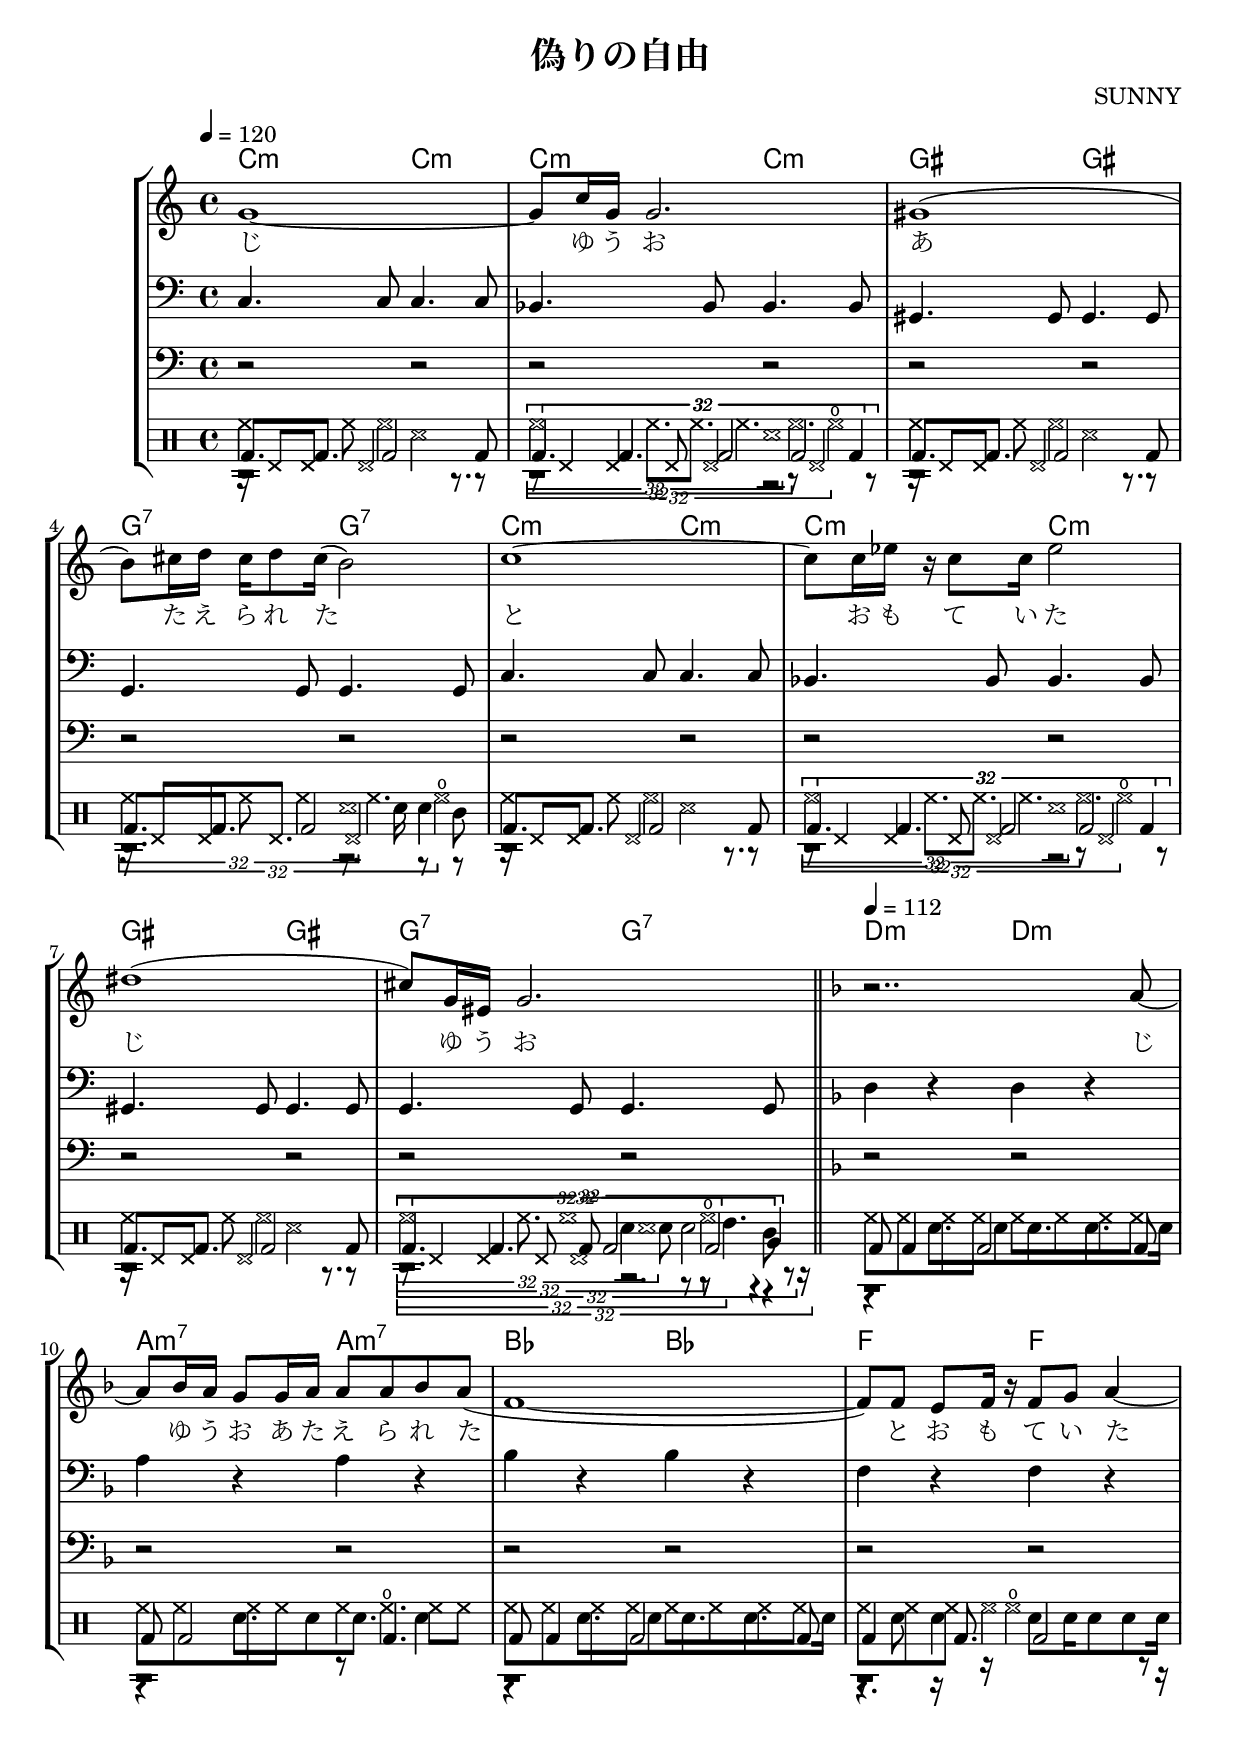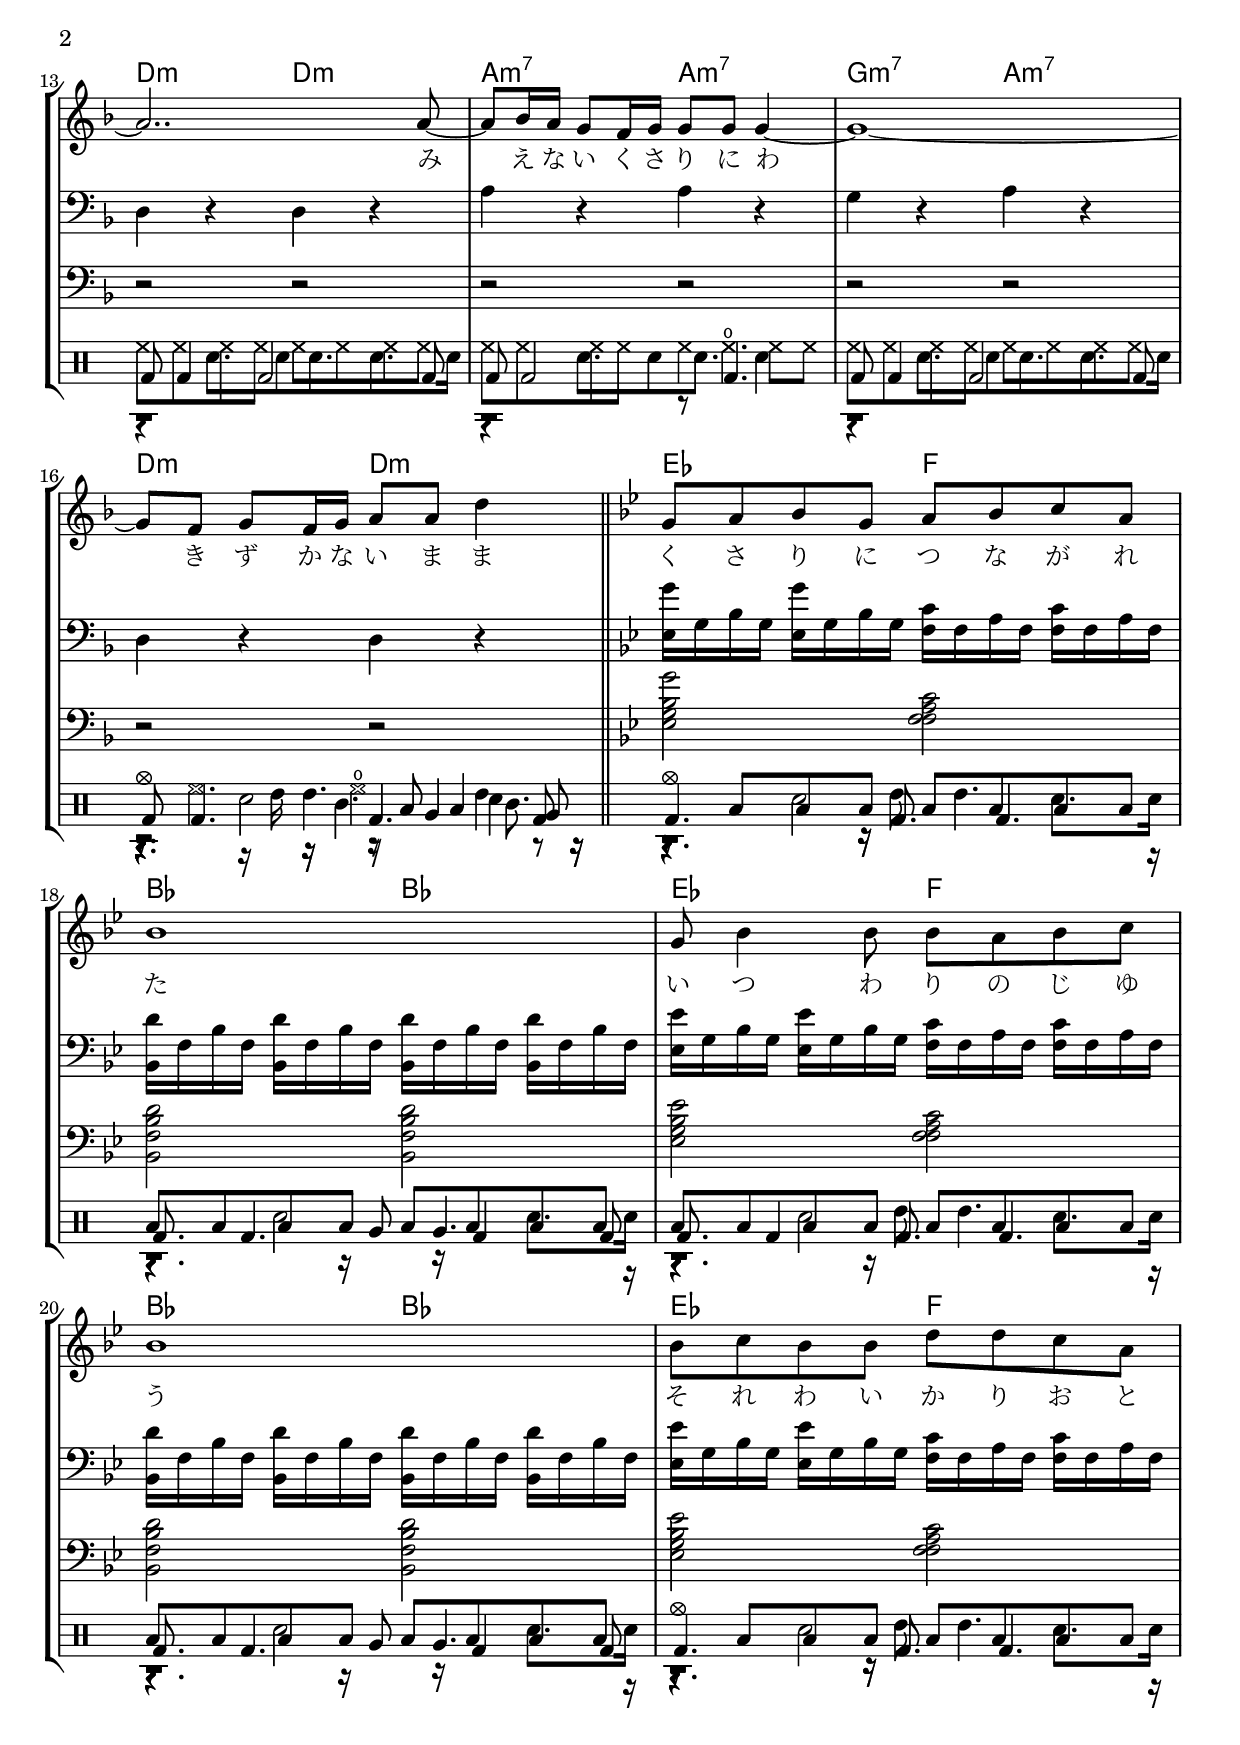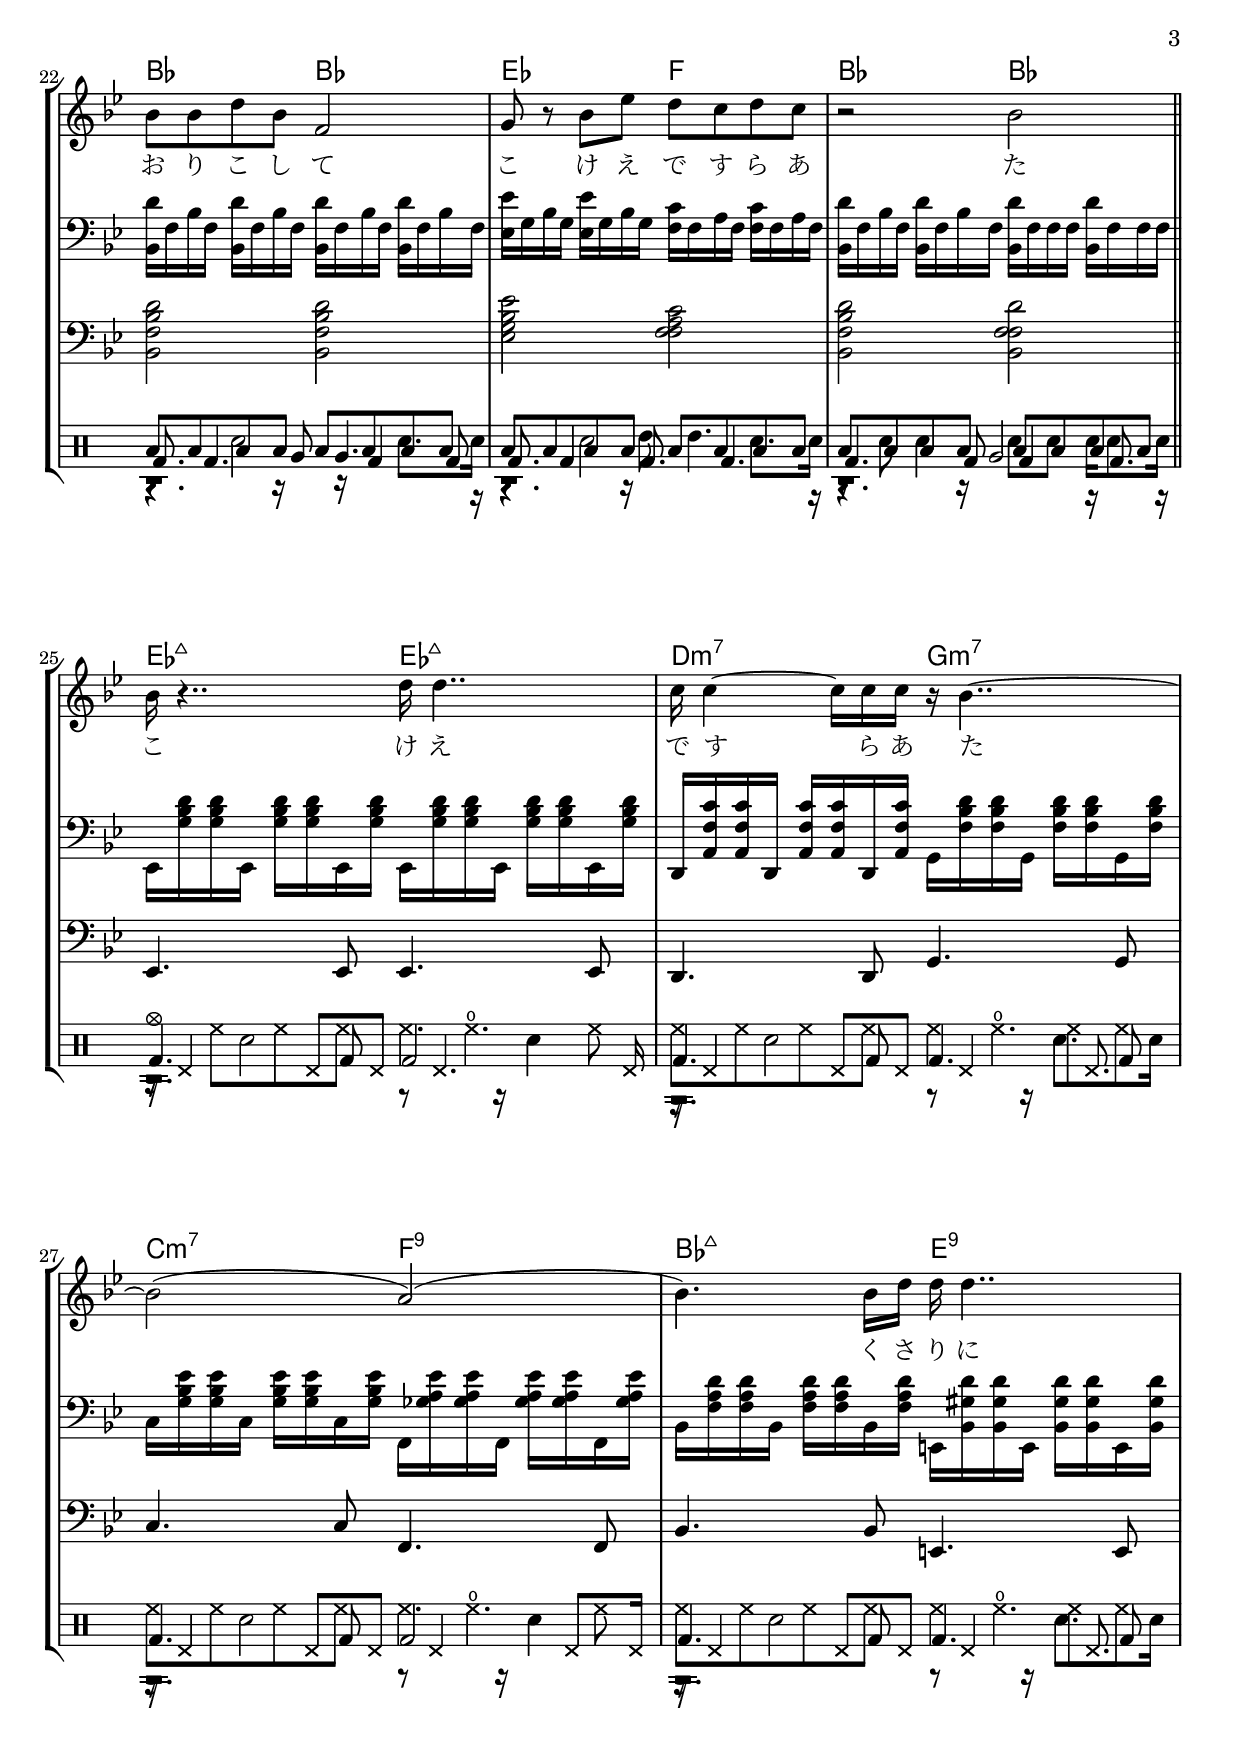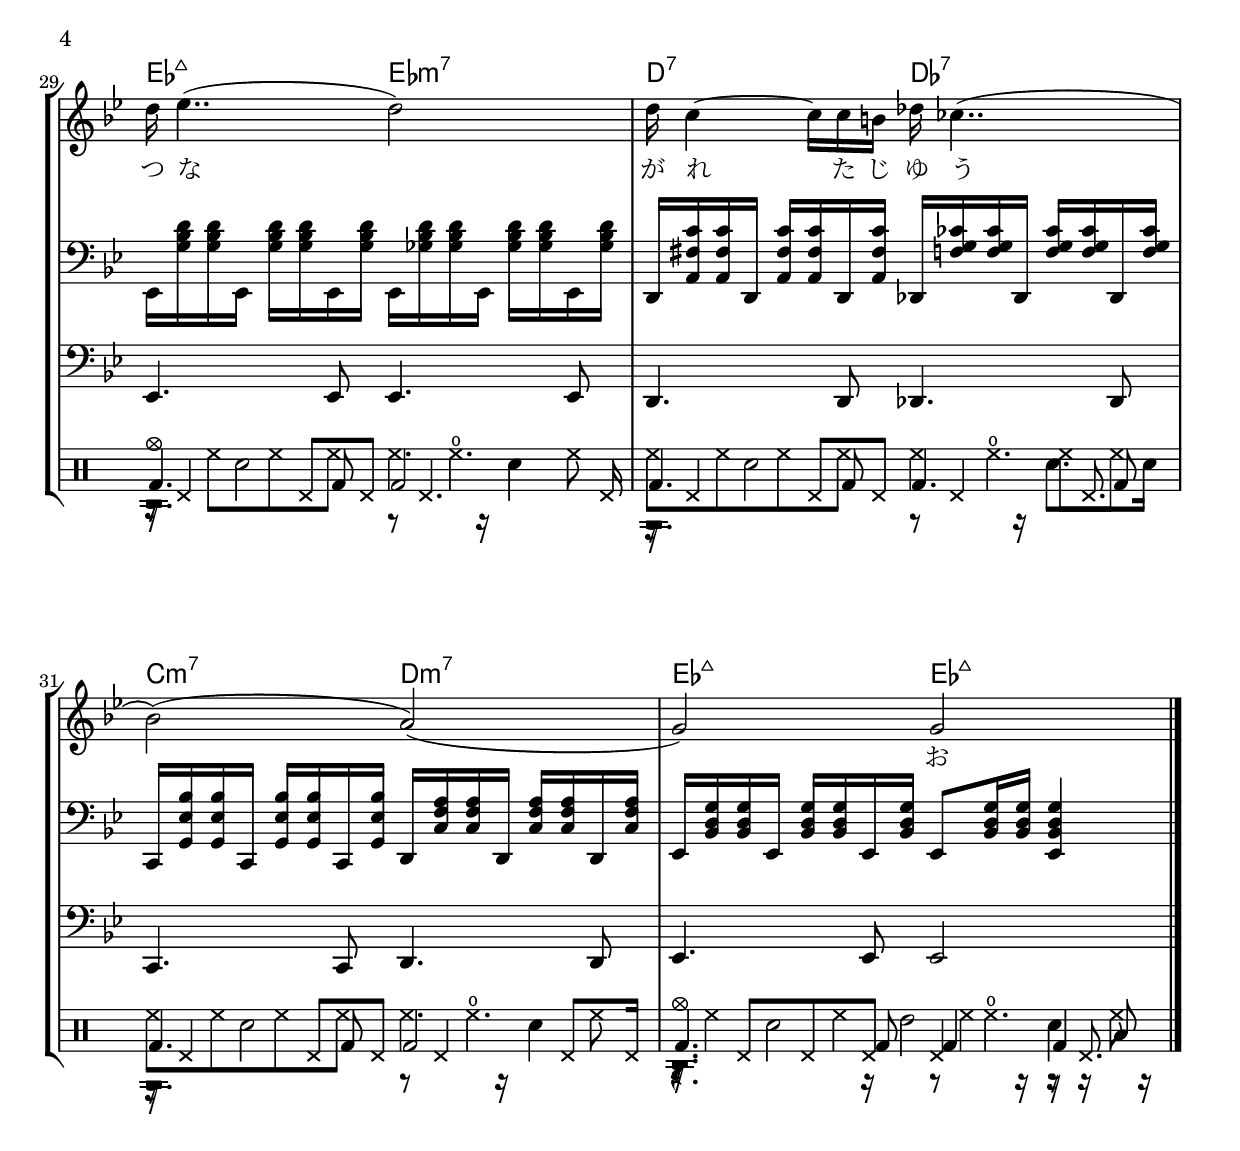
\version "2.12.1"

\header {
	title = \markup {偽りの自由}
	composer = \markup \center-column {SUNNY}
}

harmony = \chordmode {
	c2:m c:m c:m c:m gis gis g:7 g:7 c:m c:m c:m c:m gis gis g:7 g:7 

	d:m d:m a:min7 a:min7 bes bes f f d:m d:m a:min7 a:min7 g:min7 a:min7 d:m d:m 

	es f bes bes es f bes bes es f bes bes es f bes bes 

	es:maj7 es:maj7 d:min7 g:min7 c:min7 f:9 bes:maj7 e:9 es:maj7 es:min7 d:7 des:7 c:min7 d:min7 es:maj7 es:maj7 
}

melody = {
	\set Staff.midiInstrument = #"Trumpet"
		\key c \major
	\tempo 4 = 120
 g'1~ 
	g'8  c''16  g'16  g'2. 
	gis'1 
	(b'8)  cis''16  d''16  cis''16  d''8  cis''16  (b'2) 
	c''1~ 
	c''8  c''16  es''16  r16  c''8  c''16  es''2 
	dis''1 
	(cis''8)  g'16  eis'16  g'2.
	\set Staff.midiInstrument = #"fss0.31"
		\key f \major
	\tempo 4 = 112
r2.. a'8~ 
	a'8  bes'16  a'16  g'8  g'16  a'16  a'8  a'8  bes'8  a'8 
	(f'1~ 
	f'8)  f'8  e'8  f'16  r16  f'8  g'8  a'4~ 
	a'2..  a'8~ 
	a'8  bes'16  a'16  g'8  f'16  g'16  g'8  g'8  g'4~ 
	g'1~ 
	g'8  f'8  g'8  f'16  g'16  a'8  a'8  d''4
	\set Staff.midiInstrument = #"fss0.31"
		\key bes \major
 g'8  a'8  bes'8  g'8  a'8  bes'8  c''8  a'8 
	bes'1 
	g'8  bes'4  bes'8  bes'8  a'8  bes'8  c''8 
	bes'1 
	bes'8  c''8  bes'8  bes'8  d''8  d''8  c''8  a'8 
	bes'8  bes'8  d''8  bes'8  f'2 
	g'8  r8  bes'8  es''8  d''8  c''8  d''8  c''8 
	r2  bes'2
	\set Staff.midiInstrument = #"Trumpet"
	 bes'16  r4..  d''16  d''4.. 
	c''16  c''4~c''16  c''16  c''16  r16  bes'4..~ 
	bes'2  (a'2) 
	(bes'4.)  bes'16  d''16  d''16  d''4.. 
	d''16  es''4..  (d''2) 
	d''16  c''4~c''16  c''16  b'16  des''16  ces''4.. 
	(bes'2)  (a'2) 
	(g'2)  g'2
	\bar "|."
}

words = \lyricmode {
	じ  ゆ  う  お  あ  た  え  ら  れ  た  と  お  も  て  い  た  じ  ゆ  う  お  
	じ  ゆ  う  お  あ  た  え  ら  れ  た  と  お  も  て  い  た  み  え  な  い  く  さ  り  に  わ  き  ず  か  な  い  ま  ま  
	く  さ  り  に  つ  な  が  れ  た  い  つ  わ  り  の  じ  ゆ  う  そ  れ  わ  い  か  り  お  と  お  り  こ  し  て  こ  け  え  で  す  ら  あ  た  
	こ  け  え  で  す  ら  あ  た  く  さ  り  に  つ  な  が  れ  た  じ  ゆ  う  お  
}

tempochange = {
	\tempo 4 = 120
	r1 | r1 | r1 | r1 | r1 | r1 | r1 | r1 \bar "||"
	\tempo 4 = 112
	r1 | r1 | r1 | r1 | r1 | r1 | r1 | r1 \bar "||"
	\tempo 4 = 112
	r1 | r1 | r1 | r1 | r1 | r1 | r1 | r1 \bar "||"
	\tempo 4 = 112
	r1 | r1 | r1 | r1 | r1 | r1 | r1 | r1 \bar "|."
}

mainacc = {
	\clef bass
	\set Staff.midiInstrument = #"Tuba"
	\key c \major
	\tempo 4 = 120
	c4.c8
	c4.c8
	bes,4.bes,8
	bes,4.bes,8
	gis,4.gis,8
	gis,4.gis,8
	g,4.g,8
	g,4.g,8
	c4.c8
	c4.c8
	bes,4.bes,8
	bes,4.bes,8
	gis,4.gis,8
	gis,4.gis,8
	g,4.g,8
	g,4.g,8
	\bar "||"

	\set Staff.midiInstrument = #"Lead 7 (fifths)"
	\key f \major
	\tempo 4 = 112
	d4 r4
	d4 r4
	a4 r4
	a4 r4
	bes4 r4
	bes4 r4
	f4 r4
	f4 r4
	d4 r4
	d4 r4
	a4 r4
	a4 r4
	g4 r4
	a4 r4
	d4 r4
	d4 r4
	\bar "||"

	\set Staff.midiInstrument = #"Taiko Drum"
	\key bes \major
	<es g'>16 g bes g <es g'> g bes g
	<f c'>16 f a f <f c'> f a f
	<bes, d'>16 f bes f <bes, d'> f bes f
	<bes, d'>16 f bes f <bes, d'> f bes f
	<es es'>16 g bes g <es es'> g bes g
	<f c'>16 f a f <f c'> f a f
	<bes, d'>16 f bes f <bes, d'> f bes f
	<bes, d'>16 f bes f <bes, d'> f bes f
	<es es'>16 g bes g <es es'> g bes g
	<f c'>16 f a f <f c'> f a f
	<bes, d'>16 f bes f <bes, d'> f bes f
	<bes, d'>16 f bes f <bes, d'> f bes f
	<es es'>16 g bes g <es es'> g bes g
	<f c'>16 f a f <f c'> f a f
	<bes, d'>16 f bes f <bes, d'> f bes f
	<bes, d'>16 f f f <bes, d'> f f f
	\bar "||"

	\set Staff.midiInstrument = #"Taiko Drum"
	es,16 <g bes d'>16 <g bes d'>16 es,16   <g bes d'>16 <g bes d'>16 es,16 <g bes d'>16
	es,16 <g bes d'>16 <g bes d'>16 es,16   <g bes d'>16 <g bes d'>16 es,16 <g bes d'>16
	d,16 <a, f c'>16 <a, f c'>16 d,16   <a, f c'>16 <a, f c'>16 d,16 <a, f c'>16
	g,16 <f bes d'>16 <f bes d'>16 g,16   <f bes d'>16 <f bes d'>16 g,16 <f bes d'>16
	c16 <g bes es'>16 <g bes es'>16 c16   <g bes es'>16 <g bes es'>16 c16 <g bes es'>16
	f,16 <ges a es'>16 <ges a es'>16 f,16   <ges a es'>16 <ges a es'>16 f,16 <ges a es'>16
	bes,16 <f a d'>16 <f a d'>16 bes,16   <f a d'>16 <f a d'>16 bes,16 <f a d'>16
	e,16 <bes, gis d'>16 <bes, gis d'>16 e,16   <bes, gis d'>16 <bes, gis d'>16 e,16 <bes, gis d'>16
	es,16 <g bes d'>16 <g bes d'>16 es,16   <g bes d'>16 <g bes d'>16 es,16 <g bes d'>16
	es,16 <ges bes d'>16 <ges bes d'>16 es,16   <ges bes d'>16 <ges bes d'>16 es,16 <ges bes d'>16
	d,16 <a, fis c'>16 <a, fis c'>16 d,16   <a, fis c'>16 <a, fis c'>16 d,16 <a, fis c'>16
	des,16 <g f ces'>16 <g f ces'>16 des,16   <g f ces'>16 <g f ces'>16 des,16 <g f ces'>16
	c,16 <g, es bes>16 <g, es bes>16 c,16   <g, es bes>16 <g, es bes>16 c,16 <g, es bes>16
	d,16 <c f a>16 <c f a>16 d,16   <c f a>16 <c f a>16 d,16 <c f a>16
	es,16 <bes, d g>16 <bes, d g>16 es,16   <bes, d g>16 <bes, d g>16 es,16 <bes, d g>16
	es,8 <bes, d g>16 <bes, d g>16 <es, bes, d g>4
	\bar "|."
}

subacc = {
	\clef bass
	\set Staff.midiInstrument = #"Acoustic grand"
	\key c \major
	\tempo 4 = 120
	r2
	r2
	r2
	r2
	r2
	r2
	r2
	r2
	r2
	r2
	r2
	r2
	r2
	r2
	r2
	r2
	\bar "||"

	\set Staff.midiInstrument = #"Contrabass"
	\key f \major
	\tempo 4 = 112
	r2
	r2
	r2
	r2
	r2
	r2
	r2
	r2
	r2
	r2
	r2
	r2
	r2
	r2
	r2
	r2
	\bar "||"

	\set Staff.midiInstrument = #"Contrabass"
	\key bes \major
	<es g bes g'>2
	<f f a c'>2
	<bes, f bes d'>2
	<bes, f bes d'>2
	<es g bes es'>2
	<f f a c'>2
	<bes, f bes d'>2
	<bes, f bes d'>2
	<es g bes es'>2
	<f f a c'>2
	<bes, f bes d'>2
	<bes, f bes d'>2
	<es g bes es'>2
	<f f a c'>2
	<bes, f bes d'>2
	<bes, f f d'>2
	\bar "||"

	\set Staff.midiInstrument = #"Contrabass"
	es,4.es,8
	es,4.es,8
	d,4.d,8
	g,4.g,8
	c4.c8
	f,4.f,8
	bes,4.bes,8
	e,4.e,8
	es,4.es,8
	es,4.es,8
	d,4.d,8
	des,4.des,8
	c,4.c,8
	d,4.d,8
	es,4.es,8
	es,2
	\bar "|."
}

percA = {
	\drummode {
	hh4 hh8 hh2 r8  |\times 16/32{ hh2 hh8. hh8. hh4. hh2. } |hh4 hh8 hh2 r8  |hh4 hh8 hh4 hh4.  |hh4 hh8 hh2 r8  |\times 16/32{ hh2 hh8. hh8. hh4. hh2. } |hh4 hh8 hh2 r8  |\times 16/32{ hh2 hh8. hh1 r4 r16 } \bar "||"
	hh8 hh8 hh8 hh8 hh8 hh8 hh8 hh8  |hh8 hh8 hh8 hh8 hh4 hh8 hh8  |hh8 hh8 hh8 hh8 hh8 hh8 hh8 hh8  |hh8 hh8 hh8 hh2 r8  |hh8 hh8 hh8 hh8 hh8 hh8 hh8 hh8  |hh8 hh8 hh8 hh8 hh4 hh8 hh8  |hh8 hh8 hh8 hh8 hh8 hh8 hh8 hh8  |r8 hh2. r8  \bar "||"
	r4 sn2 sn8. sn16  |r4 sn2 sn8. sn16  |r4 sn2 sn8. sn16  |r4 sn2 sn8. sn16  |r4 sn2 sn8. sn16  |r4 sn2 sn8. sn16  |r4 sn2 sn8. sn16  |r8 sn8 sn4 sn8 sn8 sn16 sn8 sn16  \bar "||"
	r2 r8 hho4.  |r2 r8 hho4.  |r2 r8 hho4.  |r2 r8 hho4.  |r2 r8 hho4.  |r2 r8 hho4.  |r2 r8 hho4.  |r2 r8 hho4.  \bar "|."
	}
}

percB = {
	\drummode {
	r16 hhp8 hhp8 hhp2 r8.  |\times 16/32{ r8 hhp4 hhp4 hhp8 hhp2 r8 hhp2 r8 } |r16 hhp8 hhp8 hhp2 r8.  |r16 hhp8 hhp8 hhp8. hhp2  |r16 hhp8 hhp8 hhp2 r8.  |\times 16/32{ r8 hhp4 hhp4 hhp8 hhp2 r8 hhp2 r8 } |r16 hhp8 hhp8 hhp2 r8.  |\times 16/32{ r8 hhp4 hhp4 hhp8 hhp1 r4 } \bar "||"
	r4 sn8. sn8 sn8. sn8. sn16  |r4 sn8. sn8 sn8. sn4  |r4 sn8. sn8 sn8. sn8. sn16  |r8 sn8 sn4 sn8 sn16 sn8 sn8 sn16  |r4 sn8. sn8 sn8. sn8. sn16  |r4 sn8. sn8 sn8. sn4  |r4 sn8. sn8 sn8. sn8. sn16  |r4 sn2 sn4  \bar "||"
	r4. r16 tommh8 tommh4. r16  |r1  |r4. r16 tommh8 tommh4. r16  |r1  |r4. r16 tommh8 tommh4. r16  |r1  |r4. r16 tommh8 tommh4. r16  |r1  \bar "||"
	r8 hh8 hh8 hh8 hh4. hh8  |hh8 hh8 hh8 hh8 hh4 hh8 hh8  |hh8 hh8 hh8 hh8 hh4. hh8  |hh8 hh8 hh8 hh8 hh4 hh8 hh8  |r8 hh8 hh8 hh8 hh4. hh8  |hh8 hh8 hh8 hh8 hh4 hh8 hh8  |hh8 hh8 hh8 hh8 hh4. hh8  |r16 hh4 hh4 hh4 r16 hh8  \bar "|."
	}
}

percC = {
	\drummode {
	r1  |\times 16/32{ r1 r2 hho2 } |r1  |\times 16/32{ r1 r2 hho2 } |r1  |\times 16/32{ r1 r2 hho2 } |r1  |\times 16/32{ r1 r2 hho2 } \bar "||"
	bd8 bd4 bd2 bd8  |bd8 bd2 bd4.  |bd8 bd4 bd2 bd8  |bd4 r16 bd8. bd2  |bd8 bd4 bd2 bd8  |bd8 bd2 bd4.  |bd8 bd4 bd2 bd8  |bd8 bd4. bd4. bd8  \bar "||"
	r8 toml8 toml8 toml8 toml8 toml8 toml8 toml8  |toml8 toml8 toml8 toml8 toml8 toml8 toml8 toml8  |toml8 toml8 toml8 toml8 toml8 toml8 toml8 toml8  |toml8 toml8 toml8 toml8 toml8 toml8 toml8 toml8  |r8 toml8 toml8 toml8 toml8 toml8 toml8 toml8  |toml8 toml8 toml8 toml8 toml8 toml8 toml8 toml8  |toml8 toml8 toml8 toml8 toml8 toml8 toml8 toml8  |toml8 toml8 toml8 toml8 toml8 toml8 toml8 toml8  \bar "||"
	r16 hhp4 hhp8 hhp8 hhp4. hhp16  |r16 hhp4 hhp8 hhp8 hhp4 hhp8.  |r16 hhp4 hhp8 hhp8 hhp4 hhp8 hhp16  |r16 hhp4 hhp8 hhp8 hhp4 hhp8.  |r16 hhp4 hhp8 hhp8 hhp4. hhp16  |r16 hhp4 hhp8 hhp8 hhp4 hhp8.  |r16 hhp4 hhp8 hhp8 hhp4 hhp8 hhp16  |r8 hhp8 hhp8 hhp8 hhp4 r16 hhp8.  \bar "|."
	}
}

percD = {
	\drummode {
	bd8. bd8. bd2 bd8  |\times 16/32{ bd4. bd4. bd2 bd2 bd4 } |bd8. bd8. bd2 bd8  |bd8. bd8. bd2 r8  |bd8. bd8. bd2 bd8  |\times 16/32{ bd4. bd4. bd2 bd2 bd4 } |bd8. bd8. bd2 bd8  |\times 16/32{ bd4. bd4. bd8 bd2 r8 bd2 } \bar "||"
	r1  |r2 r8 hho4.  |r1  |r4. r16 hho2 r16  |r1  |r2 r8 hho4.  |r1  |r4. r16 hho2 r16  \bar "||"
	r1  |r4. r16 tomfh8 tomfh4. r16  |r1  |r4. r16 tomfh8 tomfh4. r16  |r1  |r4. r16 tomfh8 tomfh4. r16  |r1  |r4. r16 tomfh2 r16  \bar "||"
	r8. sn2 r16 sn4  |r8. sn2 r16 sn8. sn16  |r8. sn2 r16 sn4  |r8. sn2 r16 sn8. sn16  |r8. sn2 r16 sn4  |r8. sn2 r16 sn8. sn16  |r8. sn2 r16 sn4  |r8. sn2 r16 sn4  \bar "|."
	}
}

percE = {
	\drummode {
	r2 ss2  |\times 16/32{ r1 ss1 } |r2 ss2  |\times 16/32{ r1 ss1 } |r2 ss2  |\times 16/32{ r1 ss1 } |r2 ss2  |\times 16/32{ r1 ss1 } \bar "||"
	r1 |r1 |r1 |r1 |r1 |r1 |r1 |cymc1  \bar "||"
	bd4. r16 bd8. bd4.  |bd8. bd4. r16 bd4 bd8  |bd8. bd4 bd8. bd4.  |bd8. bd4. r16 bd4 bd8  |bd4. r16 bd8. bd4.  |bd8. bd4. r16 bd4 bd8  |bd8. bd4 bd8. bd4.  |bd4. bd8 bd4 r16 bd8.  \bar "||"
	bd4. bd8 bd2  |bd4. bd8 bd4. bd8  |bd4. bd8 bd2  |bd4. bd8 bd4. bd8  |bd4. bd8 bd2  |bd4. bd8 bd4. bd8  |bd4. bd8 bd2  |bd4. bd8 bd4 bd4  \bar "|."
	}
}

percF = {
	\drummode {
	r1 |r1 |r1 |r2 r8. sn16 sn4  |r1 |r1 |r1 |\times 16/32{ r1 sn4 sn8 sn2 r8 } \bar "||"
	r1 |r1 |r1 |r1 |r1 |r1 |r1 |r4 r16 tommh16 tommh4. tommh4  \bar "||"
	cymc1  |r1 |r1 |r1 |cymc1  |r1 |r1 |r1 \bar "||"
	cymc1  |r1 |r1 |r1 |cymc1  |r1 |r1 |cymc1  \bar "|."
	}
}

percG = {
	\drummode {
	r1 |r1 |r1 |r2. r8 tomml8  |r1 |r1 |r1 |r2. r8 tomml8  \bar "||"
	r1 |r1 |r1 |r1 |r1 |r1 |r1 |r4. r16 tomml4. tomml8.  \bar "||"
	r1 | r1 | r1 | r1 | r1 | r1 | r1 | r1 \bar "||"
	r1 |r1 |r1 |r1 |r1 |r1 |r1 |r4. r16 tommh2 r16  \bar "|."
	}
}

percH = {
	\drummode {
	r1 |r1 |r1 |r1 |r1 |r1 |r1 |\times 16/32{ r1 r2 r8 tommh4. } \bar "||"
	r1 |r1 |r1 |r1 |r1 |r1 |r1 |r2 r16 toml8 toml4 r16  \bar "||"
	r1 | r1 | r1 | r1 | r1 | r1 | r1 | r1 \bar "||"
	r1 |r1 |r1 |r1 |r1 |r1 |r1 |r2. r8 toml8  \bar "|."
	}
}

percI = {
	\drummode {
	r1 |r1 |r1 |r1 |r1 |r1 |r1 |\times 16/32{ r1 r2. tomfh4 } \bar "||"
	r1 |r1 |r1 |r1 |r1 |r1 |r1 |r2 r8 tomfh4 tomfh8  \bar "||"
	r1 | r1 | r1 | r1 | r1 | r1 | r1 | r1 \bar "||"
	r1 | r1 | r1 | r1 | r1 | r1 | r1 | r1 \bar "|."
	}
}

\score {
	<<
		\new StaffGroup <<
			\new ChordNames {\harmony}
			\new Voice = "melody" {\melody}
			\new Lyrics \lyricsto "melody" \words
			\new Staff = "mainacc" {\mainacc}
			\new Staff = "subacc" {\subacc}
			\new DrumStaff <<
				\new DrumVoice {\percA}
				\new DrumVoice {\percB}
				\new DrumVoice {\percC}
				\new DrumVoice {\percD}
				\new DrumVoice {\percE}
				\new DrumVoice {\percF}
				\new DrumVoice {\percG}
				\new DrumVoice {\percH}
				\new DrumVoice {\percI}
			>>
		>>
	>>
	\layout { }
}
